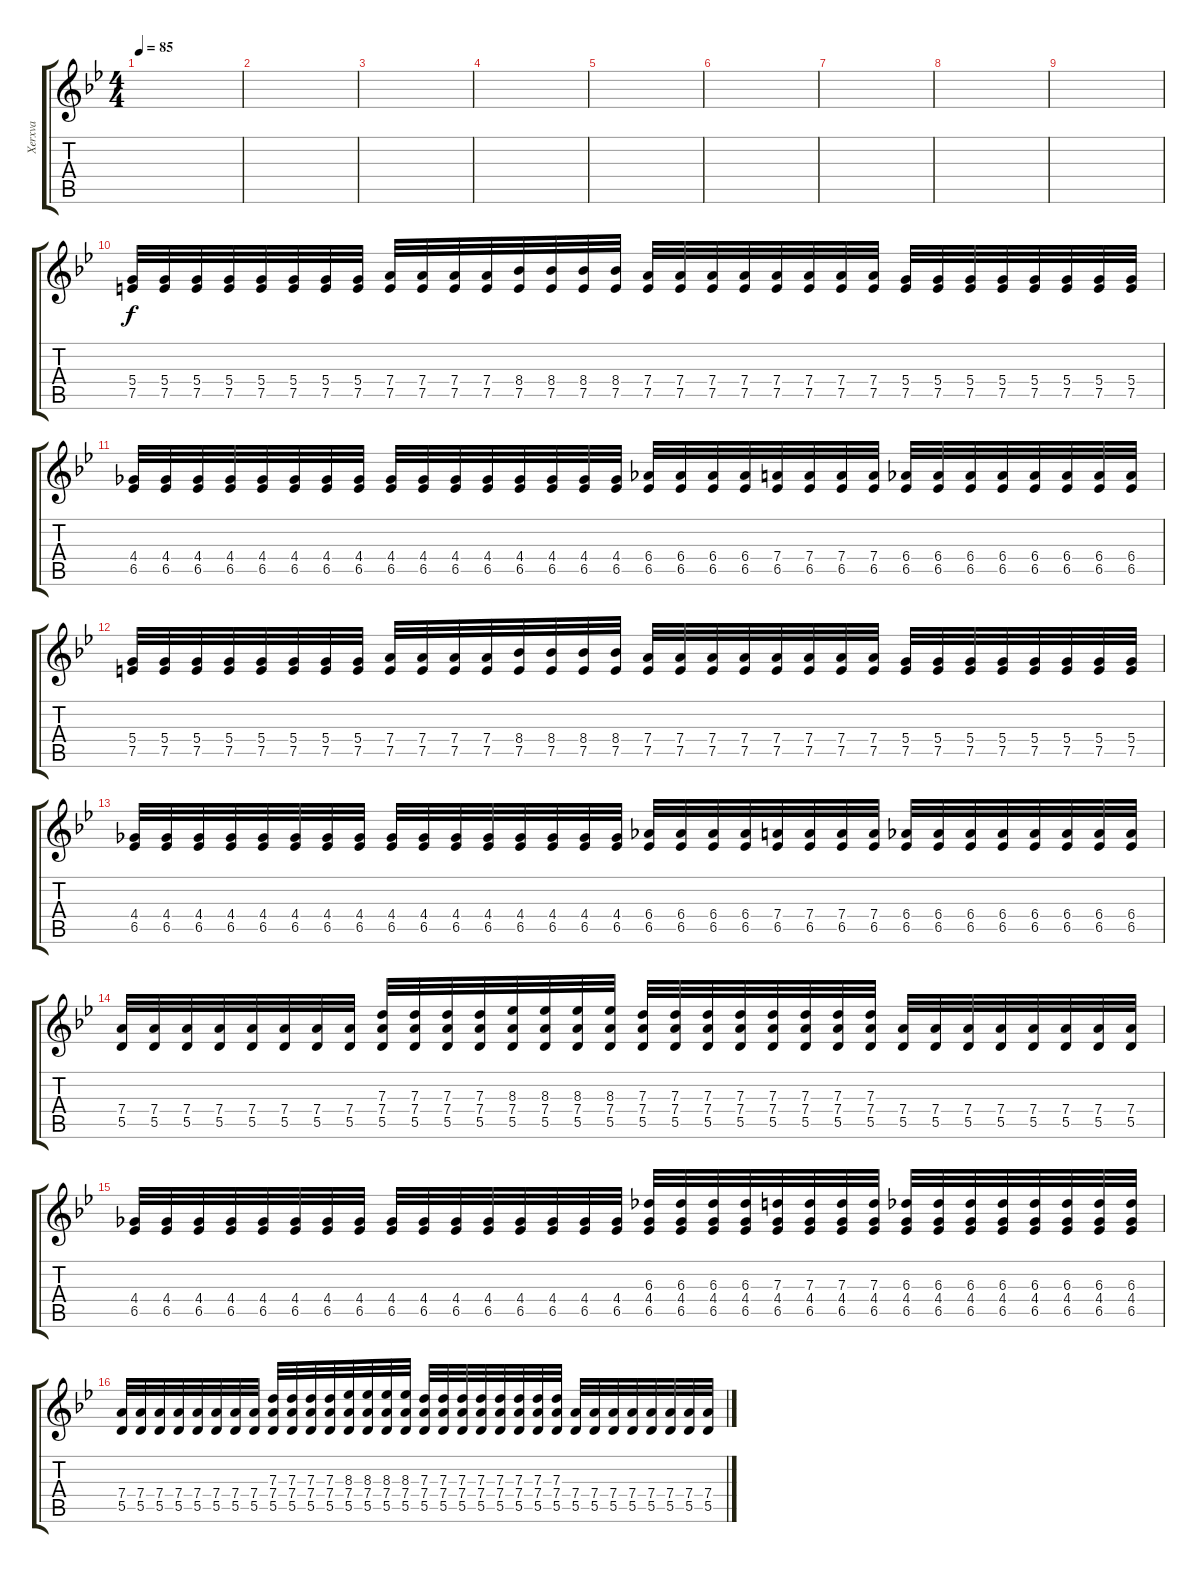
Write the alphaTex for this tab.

\track ("Xerxva" "Xerxva") {instrument distortionguitar}
\staff {score tabs}
\tuning (E4 B3 G3 D3 A2 E2) {hide}
\ts (4 4)
\tempo 85
\clef g2
\ks gminor
|
|
|
|
|
|
|
|
|
(5.4 7.5).32 (5.4 7.5).32 (5.4 7.5).32 (5.4 7.5).32 (5.4 7.5).32 (5.4 7.5).32 (5.4 7.5).32 (5.4 7.5).32 (7.4 7.5).32 (7.4 7.5).32 (7.4 7.5).32 (7.4 7.5).32 (8.4 7.5).32 (8.4 7.5).32 (8.4 7.5).32 (8.4 7.5).32 (7.4 7.5).32 (7.4 7.5).32 (7.4 7.5).32 (7.4 7.5).32 (7.4 7.5).32 (7.4 7.5).32 (7.4 7.5).32 (7.4 7.5).32 (5.4 7.5).32 (5.4 7.5).32 (5.4 7.5).32 (5.4 7.5).32 (5.4 7.5).32 (5.4 7.5).32 (5.4 7.5).32 (5.4 7.5).32 |
(4.4 6.5).32 (4.4 6.5).32 (4.4 6.5).32 (4.4 6.5).32 (4.4 6.5).32 (4.4 6.5).32 (4.4 6.5).32 (4.4 6.5).32 (4.4 6.5).32 (4.4 6.5).32 (4.4 6.5).32 (4.4 6.5).32 (4.4 6.5).32 (4.4 6.5).32 (4.4 6.5).32 (4.4 6.5).32 (6.4 6.5).32 (6.4 6.5).32 (6.4 6.5).32 (6.4 6.5).32 (7.4 6.5).32 (7.4 6.5).32 (7.4 6.5).32 (7.4 6.5).32 (6.4 6.5).32 (6.4 6.5).32 (6.4 6.5).32 (6.4 6.5).32 (6.4 6.5).32 (6.4 6.5).32 (6.4 6.5).32 (6.4 6.5).32 |
(5.4 7.5).32 (5.4 7.5).32 (5.4 7.5).32 (5.4 7.5).32 (5.4 7.5).32 (5.4 7.5).32 (5.4 7.5).32 (5.4 7.5).32 (7.4 7.5).32 (7.4 7.5).32 (7.4 7.5).32 (7.4 7.5).32 (8.4 7.5).32 (8.4 7.5).32 (8.4 7.5).32 (8.4 7.5).32 (7.4 7.5).32 (7.4 7.5).32 (7.4 7.5).32 (7.4 7.5).32 (7.4 7.5).32 (7.4 7.5).32 (7.4 7.5).32 (7.4 7.5).32 (5.4 7.5).32 (5.4 7.5).32 (5.4 7.5).32 (5.4 7.5).32 (5.4 7.5).32 (5.4 7.5).32 (5.4 7.5).32 (5.4 7.5).32 |
(4.4 6.5).32 (4.4 6.5).32 (4.4 6.5).32 (4.4 6.5).32 (4.4 6.5).32 (4.4 6.5).32 (4.4 6.5).32 (4.4 6.5).32 (4.4 6.5).32 (4.4 6.5).32 (4.4 6.5).32 (4.4 6.5).32 (4.4 6.5).32 (4.4 6.5).32 (4.4 6.5).32 (4.4 6.5).32 (6.4 6.5).32 (6.4 6.5).32 (6.4 6.5).32 (6.4 6.5).32 (7.4 6.5).32 (7.4 6.5).32 (7.4 6.5).32 (7.4 6.5).32 (6.4 6.5).32 (6.4 6.5).32 (6.4 6.5).32 (6.4 6.5).32 (6.4 6.5).32 (6.4 6.5).32 (6.4 6.5).32 (6.4 6.5).32 |
(7.4 5.5).32 (7.4 5.5).32 (7.4 5.5).32 (7.4 5.5).32 (7.4 5.5).32 (7.4 5.5).32 (7.4 5.5).32 (7.4 5.5).32 (7.3 7.4 5.5).32 (7.3 7.4 5.5).32 (7.3 7.4 5.5).32 (7.3 7.4 5.5).32 (8.3 7.4 5.5).32 (8.3 7.4 5.5).32 (8.3 7.4 5.5).32 (8.3 7.4 5.5).32 (7.3 7.4 5.5).32 (7.3 7.4 5.5).32 (7.3 7.4 5.5).32 (7.3 7.4 5.5).32 (7.3 7.4 5.5).32 (7.3 7.4 5.5).32 (7.3 7.4 5.5).32 (7.3 7.4 5.5).32 (7.4 5.5).32 (7.4 5.5).32 (7.4 5.5).32 (7.4 5.5).32 (7.4 5.5).32 (7.4 5.5).32 (7.4 5.5).32 (7.4 5.5).32 |
(4.4 6.5).32 (4.4 6.5).32 (4.4 6.5).32 (4.4 6.5).32 (4.4 6.5).32 (4.4 6.5).32 (4.4 6.5).32 (4.4 6.5).32 (4.4 6.5).32 (4.4 6.5).32 (4.4 6.5).32 (4.4 6.5).32 (4.4 6.5).32 (4.4 6.5).32 (4.4 6.5).32 (4.4 6.5).32 (6.3 4.4 6.5).32 (6.3 4.4 6.5).32 (6.3 4.4 6.5).32 (6.3 4.4 6.5).32 (7.3 4.4 6.5).32 (7.3 4.4 6.5).32 (7.3 4.4 6.5).32 (7.3 4.4 6.5).32 (6.3 4.4 6.5).32 (6.3 4.4 6.5).32 (6.3 4.4 6.5).32 (6.3 4.4 6.5).32 (6.3 4.4 6.5).32 (6.3 4.4 6.5).32 (6.3 4.4 6.5).32 (6.3 4.4 6.5).32 |
(7.4 5.5).32 (7.4 5.5).32 (7.4 5.5).32 (7.4 5.5).32 (7.4 5.5).32 (7.4 5.5).32 (7.4 5.5).32 (7.4 5.5).32 (7.3 7.4 5.5).32 (7.3 7.4 5.5).32 (7.3 7.4 5.5).32 (7.3 7.4 5.5).32 (8.3 7.4 5.5).32 (8.3 7.4 5.5).32 (8.3 7.4 5.5).32 (8.3 7.4 5.5).32 (7.3 7.4 5.5).32 (7.3 7.4 5.5).32 (7.3 7.4 5.5).32 (7.3 7.4 5.5).32 (7.3 7.4 5.5).32 (7.3 7.4 5.5).32 (7.3 7.4 5.5).32 (7.3 7.4 5.5).32 (7.4 5.5).32 (7.4 5.5).32 (7.4 5.5).32 (7.4 5.5).32 (7.4 5.5).32 (7.4 5.5).32 (7.4 5.5).32 (7.4 5.5).32
